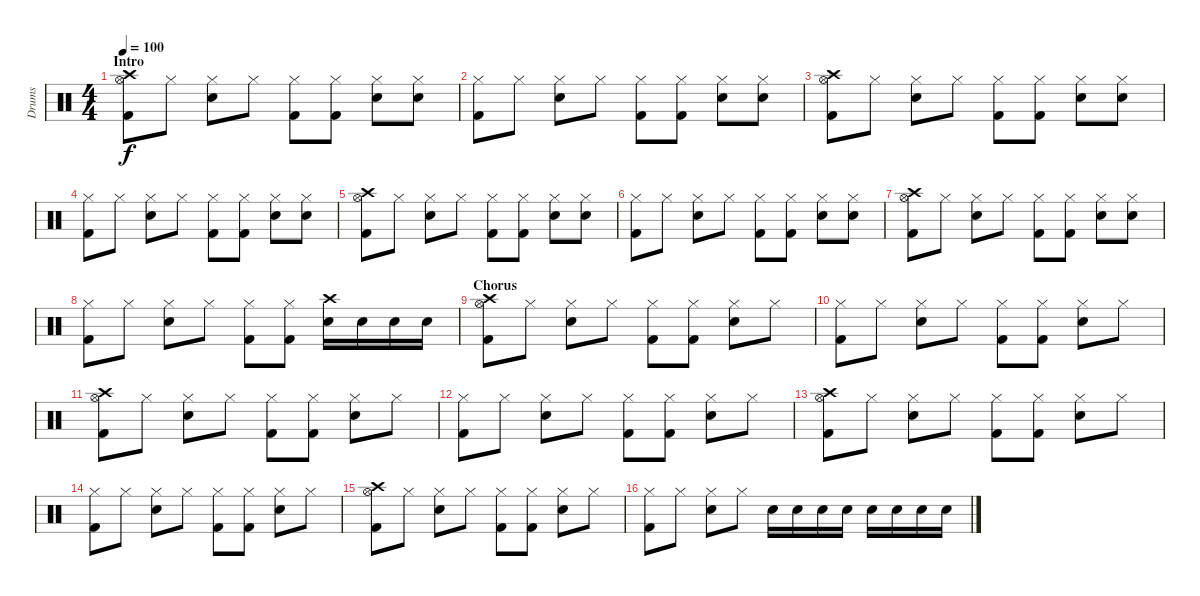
\track ("Drums" "Drums") {instrument percussion}
\staff {score}
\articulation defaults
\ts (4 4)
\section ("" "Intro")
\tempo 100
\clef neutral
\ks c
("Crash high (hit)" "Hi-Hat (open)" "Kick (hit) 2").8{dy f} "Hi-Hat (closed)".8 ("Hi-Hat (closed)" "Electric Snare (hit)").8 "Hi-Hat (closed)".8 ("Hi-Hat (closed)" "Kick (hit) 2").8 ("Hi-Hat (closed)" "Kick (hit) 2").8 ("Hi-Hat (closed)" "Electric Snare (hit)").8 ("Hi-Hat (closed)" "Electric Snare (hit)").8 |
("Hi-Hat (closed)" "Kick (hit) 2").8 "Hi-Hat (closed)".8 ("Hi-Hat (closed)" "Electric Snare (hit)").8 "Hi-Hat (closed)".8 ("Hi-Hat (closed)" "Kick (hit) 2").8 ("Hi-Hat (closed)" "Kick (hit) 2").8 ("Hi-Hat (closed)" "Electric Snare (hit)").8 ("Hi-Hat (closed)" "Electric Snare (hit)").8 |
("Crash high (hit)" "Hi-Hat (open)" "Kick (hit) 2").8 "Hi-Hat (closed)".8 ("Hi-Hat (closed)" "Electric Snare (hit)").8 "Hi-Hat (closed)".8 ("Hi-Hat (closed)" "Kick (hit) 2").8 ("Hi-Hat (closed)" "Kick (hit) 2").8 ("Hi-Hat (closed)" "Electric Snare (hit)").8 ("Hi-Hat (closed)" "Electric Snare (hit)").8 |
("Hi-Hat (closed)" "Kick (hit) 2").8 "Hi-Hat (closed)".8 ("Hi-Hat (closed)" "Electric Snare (hit)").8 "Hi-Hat (closed)".8 ("Hi-Hat (closed)" "Kick (hit) 2").8 ("Hi-Hat (closed)" "Kick (hit) 2").8 ("Hi-Hat (closed)" "Electric Snare (hit)").8 ("Hi-Hat (closed)" "Electric Snare (hit)").8 |
("Crash high (hit)" "Hi-Hat (open)" "Kick (hit) 2").8 "Hi-Hat (closed)".8 ("Hi-Hat (closed)" "Electric Snare (hit)").8 "Hi-Hat (closed)".8 ("Hi-Hat (closed)" "Kick (hit) 2").8 ("Hi-Hat (closed)" "Kick (hit) 2").8 ("Hi-Hat (closed)" "Electric Snare (hit)").8 ("Hi-Hat (closed)" "Electric Snare (hit)").8 |
("Hi-Hat (closed)" "Kick (hit) 2").8 "Hi-Hat (closed)".8 ("Hi-Hat (closed)" "Electric Snare (hit)").8 "Hi-Hat (closed)".8 ("Hi-Hat (closed)" "Kick (hit) 2").8 ("Hi-Hat (closed)" "Kick (hit) 2").8 ("Hi-Hat (closed)" "Electric Snare (hit)").8 ("Hi-Hat (closed)" "Electric Snare (hit)").8 |
("Crash high (hit)" "Hi-Hat (open)" "Kick (hit) 2").8 "Hi-Hat (closed)".8 ("Hi-Hat (closed)" "Electric Snare (hit)").8 "Hi-Hat (closed)".8 ("Hi-Hat (closed)" "Kick (hit) 2").8 ("Hi-Hat (closed)" "Kick (hit) 2").8 ("Hi-Hat (closed)" "Electric Snare (hit)").8 ("Hi-Hat (closed)" "Electric Snare (hit)").8 |
("Hi-Hat (closed)" "Kick (hit) 2").8 "Hi-Hat (closed)".8 ("Hi-Hat (closed)" "Electric Snare (hit)").8 "Hi-Hat (closed)".8 ("Hi-Hat (closed)" "Kick (hit) 2").8 ("Hi-Hat (closed)" "Kick (hit) 2").8 ("Crash high (hit)" "Electric Snare (hit)").16 "Electric Snare (hit)".16 "Electric Snare (hit)".16 "Electric Snare (hit)".16 |
\section ("" "Chorus")
("Crash high (hit)" "Hi-Hat (open)" "Kick (hit) 2").8 "Hi-Hat (closed)".8 ("Hi-Hat (closed)" "Electric Snare (hit)").8 "Hi-Hat (closed)".8 ("Hi-Hat (closed)" "Kick (hit) 2").8 ("Hi-Hat (closed)" "Kick (hit) 2").8 ("Hi-Hat (closed)" "Electric Snare (hit)").8 "Hi-Hat (closed)".8 |
("Hi-Hat (closed)" "Kick (hit) 2").8 "Hi-Hat (closed)".8 ("Hi-Hat (closed)" "Electric Snare (hit)").8 "Hi-Hat (closed)".8 ("Hi-Hat (closed)" "Kick (hit) 2").8 ("Hi-Hat (closed)" "Kick (hit) 2").8 ("Hi-Hat (closed)" "Electric Snare (hit)").8 "Hi-Hat (closed)".8 |
("Crash high (hit)" "Hi-Hat (open)" "Kick (hit) 2").8 "Hi-Hat (closed)".8 ("Hi-Hat (closed)" "Electric Snare (hit)").8 "Hi-Hat (closed)".8 ("Hi-Hat (closed)" "Kick (hit) 2").8 ("Hi-Hat (closed)" "Kick (hit) 2").8 ("Hi-Hat (closed)" "Electric Snare (hit)").8 "Hi-Hat (closed)".8 |
("Hi-Hat (closed)" "Kick (hit) 2").8 "Hi-Hat (closed)".8 ("Hi-Hat (closed)" "Electric Snare (hit)").8 "Hi-Hat (closed)".8 ("Hi-Hat (closed)" "Kick (hit) 2").8 ("Hi-Hat (closed)" "Kick (hit) 2").8 ("Hi-Hat (closed)" "Electric Snare (hit)").8 "Hi-Hat (closed)".8 |
("Crash high (hit)" "Hi-Hat (open)" "Kick (hit) 2").8 "Hi-Hat (closed)".8 ("Hi-Hat (closed)" "Electric Snare (hit)").8 "Hi-Hat (closed)".8 ("Hi-Hat (closed)" "Kick (hit) 2").8 ("Hi-Hat (closed)" "Kick (hit) 2").8 ("Hi-Hat (closed)" "Electric Snare (hit)").8 "Hi-Hat (closed)".8 |
("Hi-Hat (closed)" "Kick (hit) 2").8 "Hi-Hat (closed)".8 ("Hi-Hat (closed)" "Electric Snare (hit)").8 "Hi-Hat (closed)".8 ("Hi-Hat (closed)" "Kick (hit) 2").8 ("Hi-Hat (closed)" "Kick (hit) 2").8 ("Hi-Hat (closed)" "Electric Snare (hit)").8 "Hi-Hat (closed)".8 |
("Crash high (hit)" "Hi-Hat (open)" "Kick (hit) 2").8 "Hi-Hat (closed)".8 ("Hi-Hat (closed)" "Electric Snare (hit)").8 "Hi-Hat (closed)".8 ("Hi-Hat (closed)" "Kick (hit) 2").8 ("Hi-Hat (closed)" "Kick (hit) 2").8 ("Hi-Hat (closed)" "Electric Snare (hit)").8 "Hi-Hat (closed)".8 |
("Hi-Hat (closed)" "Kick (hit) 2").8 "Hi-Hat (closed)".8 ("Hi-Hat (closed)" "Electric Snare (hit)").8 "Hi-Hat (closed)".8 "Electric Snare (hit)".16 "Electric Snare (hit)".16 "Electric Snare (hit)".16 "Electric Snare (hit)".16 "Electric Snare (hit)".16 "Electric Snare (hit)".16 "Electric Snare (hit)".16 "Electric Snare (hit)".16
